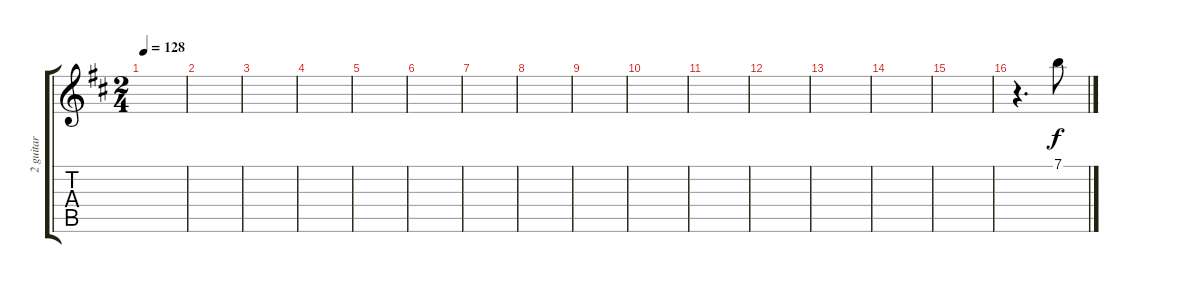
\track ("2 guitar" "2 guitar") {instrument electricguitarjazz}
\staff {score tabs}
\tuning (E4 B3 G3 D3 A2 E2) {hide}
\ts (2 4)
\tempo 128
\clef g2
\ks d
|
|
|
|
|
|
|
|
|
|
|
|
|
|
|
r.4{d} 7.1.8
